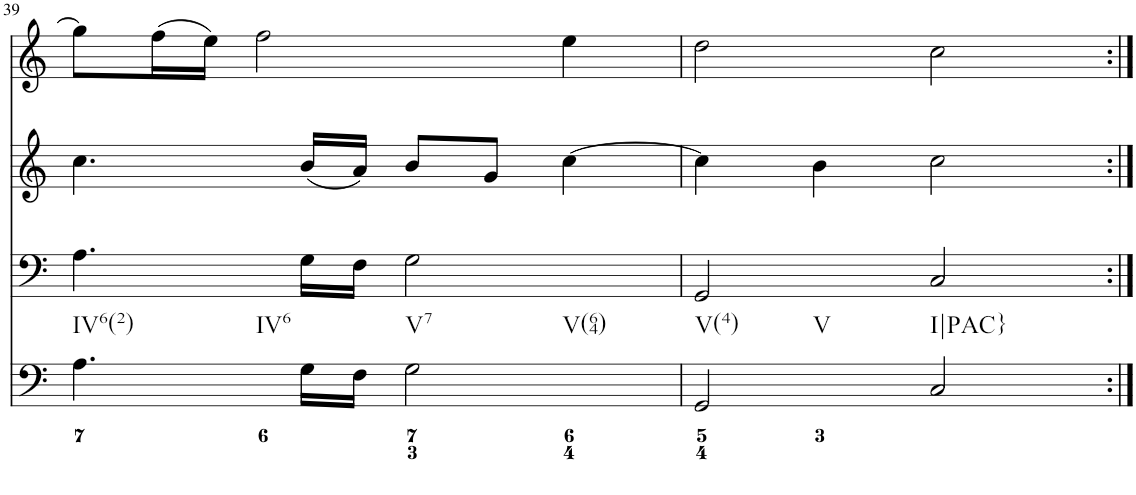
**kern	**kern	**kern	**kern
*part4	*part3	*part2	*part1
*staff4	*staff3	*staff2	*staff1
*I"violn	*I"violn	*I"cello	*I"organ
*I'Vln	*I'Vln	*	*
!!LO:PB:g=z
*clefF4	*clefF4	*clefG2	*clefG2
*k[]	*k[]	*k[]	*k[]
*M4/4	*M4/4	*M4/4	*M4/4
*met(c)	*met(c)	*met(c)	*met(c)
=39	=39	=39	=39
!	!LO:TX:b:t=IV6(2)	!	!
!	!LO:TX:b:t=IV6	!	!
4.A\	4.A\	4.cc\	8gg\L]
.	.	.	(16ff\L
.	.	.	16ee\JJ)
.	.	.	2ff\
16G\LL	16G\LL	(16b/LL	.
16F\JJ	16F\JJ	16a/JJ)	.
!	!LO:TX:b:t=V7	!	!
!	!LO:TX:b:t=V(64)	!	!
2G\	2G\	8b/L	.
.	.	8g/J	.
.	.	[4cc\	4ee\
=40	=40	=40	=40
!	!LO:TX:b:t=V(4)	!	!
!	!LO:TX:b:t=V	!	!
2GG/	2GG/	4cc\]	2dd\
.	.	4b\	.
!	!LO:TX:b:t=I|PAC}	!	!
2C/	2C/	2cc\	2cc\
=:|!	=:|!	=:|!	=:|!
*-	*-	*-	*-
